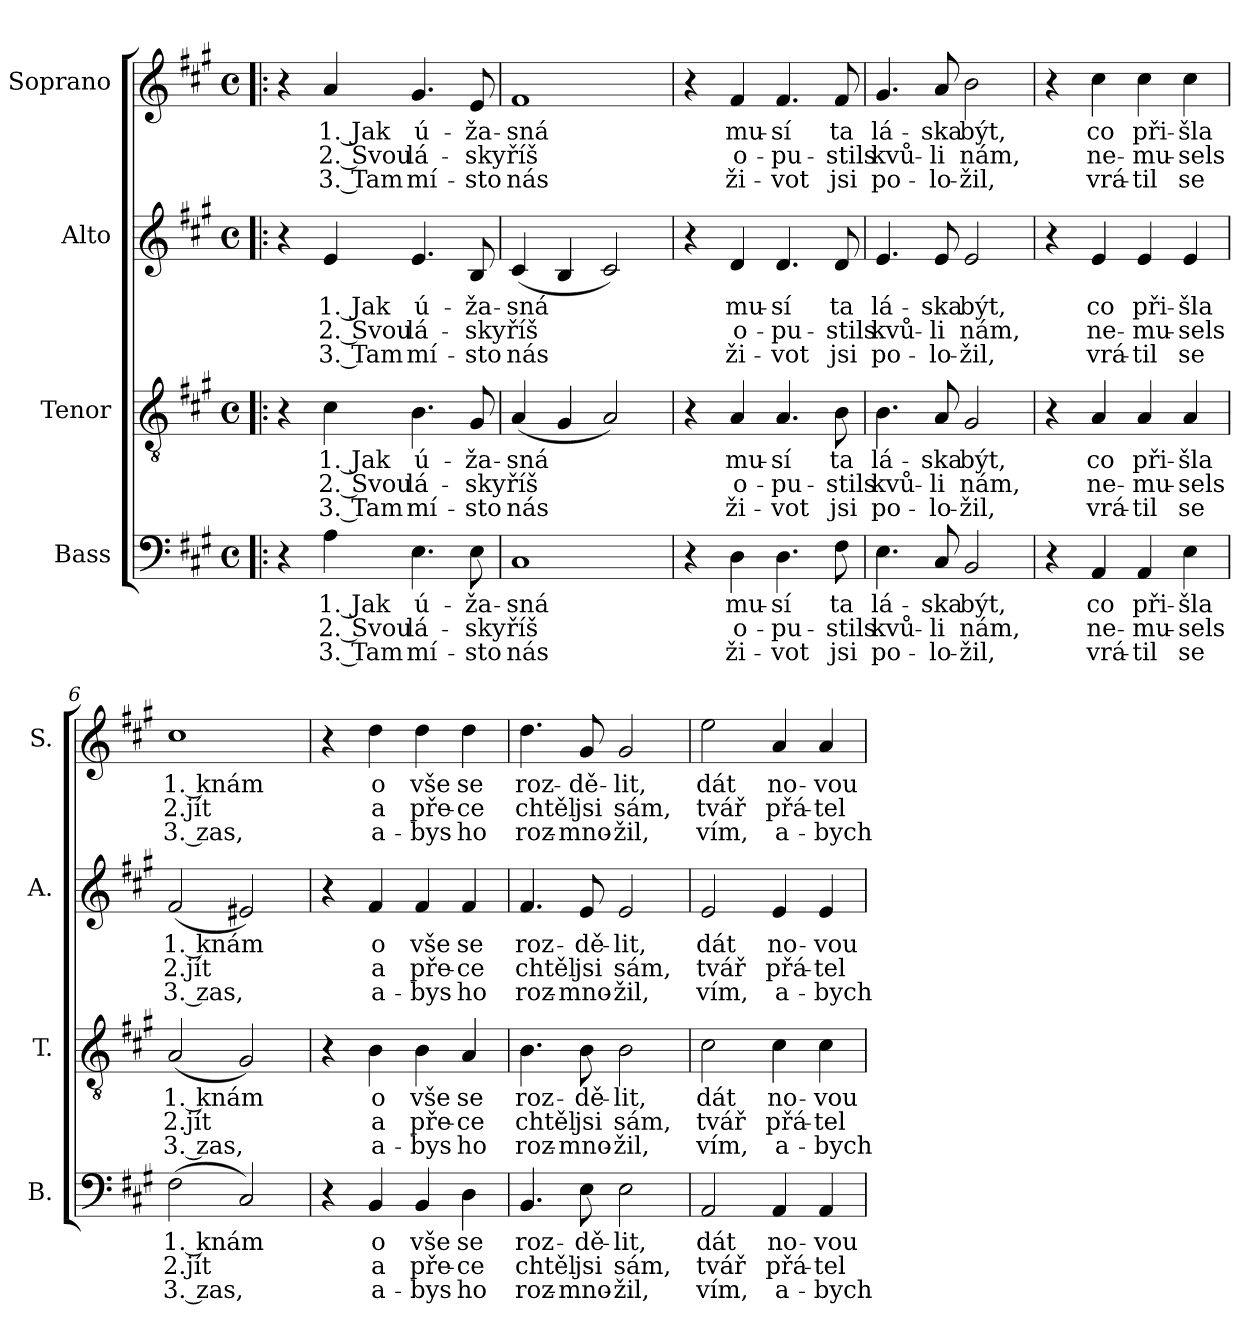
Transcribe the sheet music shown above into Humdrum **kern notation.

**kern	**text	**text	**text	**kern	**text	**text	**text	**kern	**text	**text	**text	**kern	**text	**text	**text
*part4	*part4	*part4	*part4	*part3	*part3	*part3	*part3	*part2	*part2	*part2	*part2	*part1	*part1	*part1	*part1
*staff4	*staff4	*staff4	*staff4	*staff3	*staff3	*staff3	*staff3	*staff2	*staff2	*staff2	*staff2	*staff1	*staff1	*staff1	*staff1
*I"Bass	*	*	*	*I"Tenor	*	*	*	*I"Alto	*	*	*	*I"Soprano	*	*	*
*I'B.	*	*	*	*I'T.	*	*	*	*I'A.	*	*	*	*I'S.	*	*	*
*clefF4	*	*	*	*clefGv2	*	*	*	*clefG2	*	*	*	*clefG2	*	*	*
*k[f#c#g#]	*	*	*	*k[f#c#g#]	*	*	*	*k[f#c#g#]	*	*	*	*k[f#c#g#]	*	*	*
*A:	*	*	*	*A:	*	*	*	*A:	*	*	*	*A:	*	*	*
*M4/4	*	*	*	*M4/4	*	*	*	*M4/4	*	*	*	*M4/4	*	*	*
*met(c)	*	*	*	*met(c)	*	*	*	*met(c)	*	*	*	*met(c)	*	*	*
=1!|:	=1!|:	=1!|:	=1!|:	=1!|:	=1!|:	=1!|:	=1!|:	=1!|:	=1!|:	=1!|:	=1!|:	=1!|:	=1!|:	=1!|:	=1!|:
4r	.	.	.	4r	.	.	.	4r	.	.	.	4r	.	.	.
!	!LO:LY:a:rj	!LO:LY:a:rj	!LO:LY:a:rj	!	!LO:LY:b:rj	!LO:LY:b:rj	!LO:LY:b:rj	!	!LO:LY:a:rj	!LO:LY:a:rj	!LO:LY:a:rj	!	!LO:LY:b:rj	!LO:LY:b:rj	!LO:LY:b:rj
4A\	1. Jak	2. Svou	3. Tam	4c#\	1. Jak	2. Svou	3. Tam	4e/	1. Jak	2. Svou	3. Tam	4a/	1. Jak	2. Svou	3. Tam
!	!LO:LY:a	!LO:LY:a	!LO:LY:a	!	!LO:LY:b	!LO:LY:b	!LO:LY:b	!	!LO:LY:a	!LO:LY:a	!LO:LY:a	!	!LO:LY:b	!LO:LY:b	!LO:LY:b
4.E\	ú-	lá-	mí-	4.B\	ú-	lá-	mí-	4.e/	ú-	lá-	mí-	4.g#/	ú-	lá-	mí-
!	!LO:LY:a	!LO:LY:a	!LO:LY:a	!	!LO:LY:b	!LO:LY:b	!LO:LY:b	!	!LO:LY:a	!LO:LY:a	!LO:LY:a	!	!LO:LY:b	!LO:LY:b	!LO:LY:b
8E\	-ža-	-sky	-sto	8G#/	-ža-	-sky	-sto	8B/	-ža-	-sky	-sto	8e/	-ža-	-sky	-sto
=2	=2	=2	=2	=2	=2	=2	=2	=2	=2	=2	=2	=2	=2	=2	=2
!	!LO:LY:a	!LO:LY:a	!LO:LY:a	!	!LO:LY:b	!LO:LY:b	!LO:LY:b	!	!LO:LY:a	!LO:LY:a	!LO:LY:a	!	!LO:LY:b	!LO:LY:b	!LO:LY:b
1C#	-sná	říš	nás	(<4A/	-sná	říš	nás	(<4c#/	-sná	říš	nás	1f#	-sná	říš	nás
.	.	.	.	4G#/	.	.	.	4B/	.	.	.	.	.	.	.
.	.	.	.	2A/)	.	.	.	2c#/)	.	.	.	.	.	.	.
=3	=3	=3	=3	=3	=3	=3	=3	=3	=3	=3	=3	=3	=3	=3	=3
4r	.	.	.	4r	.	.	.	4r	.	.	.	4r	.	.	.
!	!LO:LY:a	!LO:LY:a	!LO:LY:a	!	!LO:LY:b	!LO:LY:b	!LO:LY:b	!	!LO:LY:a	!LO:LY:a	!LO:LY:a	!	!LO:LY:b	!LO:LY:b	!LO:LY:b
4D\	mu-	o-	ži-	4A/	mu-	o-	ži-	4d/	mu-	o-	ži-	4f#/	mu-	o-	ži-
!	!LO:LY:a	!LO:LY:a	!LO:LY:a	!	!LO:LY:b	!LO:LY:b	!LO:LY:b	!	!LO:LY:a	!LO:LY:a	!LO:LY:a	!	!LO:LY:b	!LO:LY:b	!LO:LY:b
4.D\	-sí	-pu-	-vot	4.A/	-sí	-pu-	-vot	4.d/	-sí	-pu-	-vot	4.f#/	-sí	-pu-	-vot
!	!LO:LY:a	!LO:LY:a	!LO:LY:a	!	!LO:LY:b	!LO:LY:b	!LO:LY:b	!	!LO:LY:a	!LO:LY:a	!LO:LY:a	!	!LO:LY:b	!LO:LY:b	!LO:LY:b
8F#\	ta	-stils	jsi	8B\	ta	-stils	jsi	8d/	ta	-stils	jsi	8f#/	ta	-stils	jsi
=4	=4	=4	=4	=4	=4	=4	=4	=4	=4	=4	=4	=4	=4	=4	=4
!	!LO:LY:a	!LO:LY:a	!LO:LY:a	!	!LO:LY:b	!LO:LY:b	!LO:LY:b	!	!LO:LY:a	!LO:LY:a	!LO:LY:a	!	!LO:LY:b	!LO:LY:b	!LO:LY:b
4.E\	lá-	kvů-	po-	4.B\	lá-	kvů-	po-	4.e/	lá-	kvů-	po-	4.g#/	lá-	kvů-	po-
!	!LO:LY:a	!LO:LY:a	!LO:LY:a	!	!LO:LY:b	!LO:LY:b	!LO:LY:b	!	!LO:LY:a	!LO:LY:a	!LO:LY:a	!	!LO:LY:b	!LO:LY:b	!LO:LY:b
8C#/	-ska	-li	-lo-	8A/	-ska	-li	-lo-	8e/	-ska	-li	-lo-	8a/	-ska	-li	-lo-
!	!LO:LY:a	!LO:LY:a	!LO:LY:a	!	!LO:LY:b	!LO:LY:b	!LO:LY:b	!	!LO:LY:a	!LO:LY:a	!LO:LY:a	!	!LO:LY:b	!LO:LY:b	!LO:LY:b
2BB/	být,	nám,	-žil,	2G#/	být,	nám,	-žil,	2e/	být,	nám,	-žil,	2b\	být,	nám,	-žil,
=5	=5	=5	=5	=5	=5	=5	=5	=5	=5	=5	=5	=5	=5	=5	=5
4r	.	.	.	4r	.	.	.	4r	.	.	.	4r	.	.	.
!	!LO:LY:a	!LO:LY:a	!LO:LY:a	!	!LO:LY:b	!LO:LY:b	!LO:LY:b	!	!LO:LY:a	!LO:LY:a	!LO:LY:a	!	!LO:LY:b	!LO:LY:b	!LO:LY:b
4AA/	co	ne-	vrá-	4A/	co	ne-	vrá-	4e/	co	ne-	vrá-	4cc#\	co	ne-	vrá-
!	!LO:LY:a	!LO:LY:a	!LO:LY:a	!	!LO:LY:b	!LO:LY:b	!LO:LY:b	!	!LO:LY:a	!LO:LY:a	!LO:LY:a	!	!LO:LY:b	!LO:LY:b	!LO:LY:b
4AA/	při-	-mu-	-til	4A/	při-	-mu-	-til	4e/	při-	-mu-	-til	4cc#\	při-	-mu-	-til
!	!LO:LY:a	!LO:LY:a	!LO:LY:a	!	!LO:LY:b	!LO:LY:b	!LO:LY:b	!	!LO:LY:a	!LO:LY:a	!LO:LY:a	!	!LO:LY:b	!LO:LY:b	!LO:LY:b
4E\	-šla	-sels	se	4A/	-šla	-sels	se	4e/	-šla	-sels	se	4cc#\	-šla	-sels	se
!!LO:LB:g=z
=6	=6	=6	=6	=6	=6	=6	=6	=6	=6	=6	=6	=6	=6	=6	=6
!	!LO:LY:a:rj	!LO:LY:a:rj	!LO:LY:a:rj	!	!LO:LY:b:rj	!LO:LY:b:rj	!LO:LY:b:rj	!	!LO:LY:a:rj	!LO:LY:a:rj	!LO:LY:a:rj	!	!LO:LY:b:rj	!LO:LY:b:rj	!LO:LY:b:rj
(>2F#\	1. knám	2.jít	3. zas,	(<2A/	1. knám	2.jít	3. zas,	(<2f#/	1. knám	2.jít	3. zas,	1cc#	1. knám	2.jít	3. zas,
2C#/)	.	.	.	2G#/)	.	.	.	2e#X/)	.	.	.	.	.	.	.
=7	=7	=7	=7	=7	=7	=7	=7	=7	=7	=7	=7	=7	=7	=7	=7
4r	.	.	.	4r	.	.	.	4r	.	.	.	4r	.	.	.
!	!LO:LY:a	!LO:LY:a	!LO:LY:a	!	!LO:LY:b	!LO:LY:b	!LO:LY:b	!	!LO:LY:a	!LO:LY:a	!LO:LY:a	!	!LO:LY:b	!LO:LY:b	!LO:LY:b
4BB/	o	a	a-	4B\	o	a	a-	4f#/	o	a	a-	4dd\	o	a	a-
!	!LO:LY:a	!LO:LY:a	!LO:LY:a	!	!LO:LY:b	!LO:LY:b	!LO:LY:b	!	!LO:LY:a	!LO:LY:a	!LO:LY:a	!	!LO:LY:b	!LO:LY:b	!LO:LY:b
4BB/	vše	pře-	-bys	4B\	vše	pře-	-bys	4f#/	vše	pře-	-bys	4dd\	vše	pře-	-bys
!	!LO:LY:a	!LO:LY:a	!LO:LY:a	!	!LO:LY:b	!LO:LY:b	!LO:LY:b	!	!LO:LY:a	!LO:LY:a	!LO:LY:a	!	!LO:LY:b	!LO:LY:b	!LO:LY:b
4D\	se	-ce	ho	4A/	se	-ce	ho	4f#/	se	-ce	ho	4dd\	se	-ce	ho
=8	=8	=8	=8	=8	=8	=8	=8	=8	=8	=8	=8	=8	=8	=8	=8
!	!LO:LY:a	!LO:LY:a	!LO:LY:a	!	!LO:LY:b	!LO:LY:b	!LO:LY:b	!	!LO:LY:a	!LO:LY:a	!LO:LY:a	!	!LO:LY:b	!LO:LY:b	!LO:LY:b
4.BB/	roz-	chtěl	roz-	4.B\	roz-	chtěl	roz-	4.f#/	roz-	chtěl	roz-	4.dd\	roz-	chtěl	roz-
!	!LO:LY:a	!LO:LY:a	!LO:LY:a	!	!LO:LY:b	!LO:LY:b	!LO:LY:b	!	!LO:LY:a	!LO:LY:a	!LO:LY:a	!	!LO:LY:b	!LO:LY:b	!LO:LY:b
8E\	-dě-	jsi	-mno-	8B\	-dě-	jsi	-mno-	8e/	-dě-	jsi	-mno-	8g#/	-dě-	jsi	-mno-
!	!LO:LY:a	!LO:LY:a	!LO:LY:a	!	!LO:LY:b	!LO:LY:b	!LO:LY:b	!	!LO:LY:a	!LO:LY:a	!LO:LY:a	!	!LO:LY:b	!LO:LY:b	!LO:LY:b
2E\	-lit,	sám,	-žil,	2B\	-lit,	sám,	-žil,	2e/	-lit,	sám,	-žil,	2g#/	-lit,	sám,	-žil,
=9	=9	=9	=9	=9	=9	=9	=9	=9	=9	=9	=9	=9	=9	=9	=9
!	!LO:LY:a	!LO:LY:a	!LO:LY:a	!	!LO:LY:b	!LO:LY:b	!LO:LY:b	!	!LO:LY:a	!LO:LY:a	!LO:LY:a	!	!LO:LY:b	!LO:LY:b	!LO:LY:b
2AA/	dát	tvář	vím,	2c#\	dát	tvář	vím,	2e/	dát	tvář	vím,	2ee\	dát	tvář	vím,
!	!LO:LY:a	!LO:LY:a	!LO:LY:a	!	!LO:LY:b	!LO:LY:b	!LO:LY:b	!	!LO:LY:a	!LO:LY:a	!LO:LY:a	!	!LO:LY:b	!LO:LY:b	!LO:LY:b
4AA/	no-	přá-	a-	4c#\	no-	přá-	a-	4e/	no-	přá-	a-	4a/	no-	přá-	a-
!	!LO:LY:a	!LO:LY:a	!LO:LY:a	!	!LO:LY:b	!LO:LY:b	!LO:LY:b	!	!LO:LY:a	!LO:LY:a	!LO:LY:a	!	!LO:LY:b	!LO:LY:b	!LO:LY:b
4AA/	-vou	-tel-	-bych	4c#\	-vou	-tel-	-bych	4e/	-vou	-tel-	-bych	4a/	-vou	-tel-	-bych
=	=	=	=	=	=	=	=	=	=	=	=	=	=	=	=
*-	*-	*-	*-	*-	*-	*-	*-	*-	*-	*-	*-	*-	*-	*-	*-
